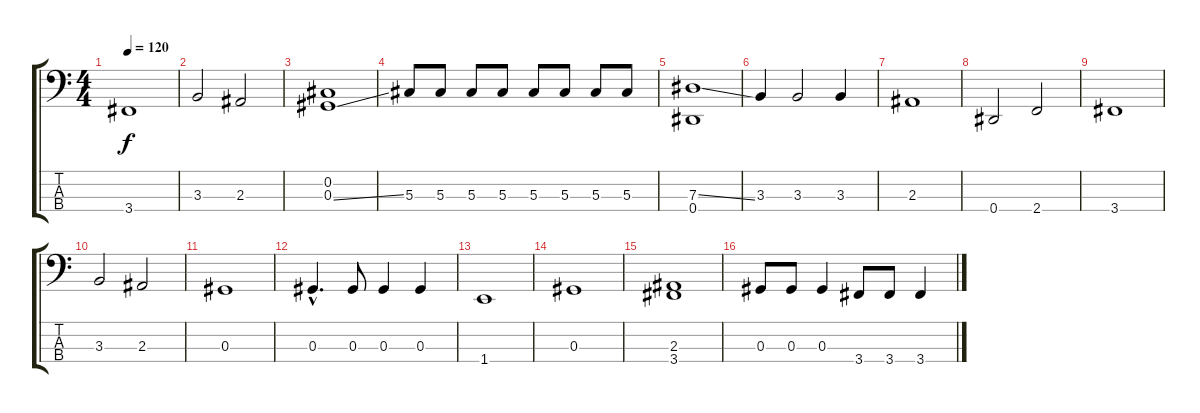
\track "" {instrument electricbassfinger}
\staff {score tabs}
\tuning (Gb2 Db2 Ab1 Eb1) {hide}
\ts (4 4)
\tempo 120
\clef f4
\ks c
3.4.1{dy f} |
3.3.2 2.3.2 |
(0.2 0.3{ss}).1 |
5.3.8 5.3.8 5.3.8 5.3.8 5.3.8 5.3.8 5.3.8 5.3.8 |
(7.3{ss} 0.4).1 |
3.3.4 3.3.2 3.3.4 |
2.3.1 |
0.4.2 2.4.2 |
3.4.1 |
3.3.2 2.3.2 |
0.3.1 |
0.3{hac}.4{d} 0.3.8 0.3.4 0.3.4 |
1.4.1 |
0.3.1 |
(2.3 3.4).1 |
0.3.8 0.3.8 0.3.4 3.4.8 3.4.8 3.4.4
